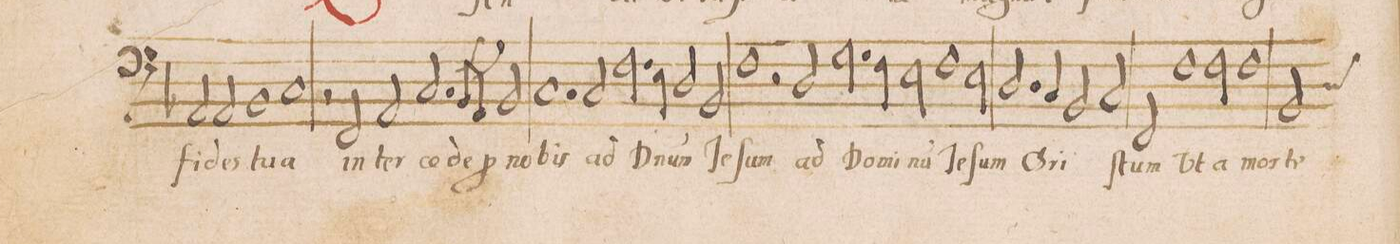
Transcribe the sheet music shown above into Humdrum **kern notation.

**kern	**text
*I"BASVS	*
*clefF4	*
*k[b-]	*
*met(c|)	*
*M2/1	*
2AA/	fi-
2AA/	-des
1BB-	tu-
=12	=12
1C	-a
2r	.
2FF/	in-
=13	=13
2AA/	-ter-
2.C/	-ce-
8BB-/	-de
8AA/	(pro)
2BB-/	no-
=14	=14
1.C	-bis
2C/	ad
=15	=15
2.F\	D(o-
4E\	-mi)-
2D/	-num
2BB-/	Je-
=16	=16
1F	-ſum
2r	.
2D/	ad
=17	=17
2.G\	Do-
4F\	-mi-
2E\	-nu(m)
[2F\	Je-
=18	=18
2F\]	.
2E\	-ſum
2.D/	Chri-
4C/	.
=19	=19
2BB-/	.
2C/	.
2FF/	-ſtum
[2F\	Vt
=20	=20
2F\]	.
2F\	a
1F	mor-
=21	=21
*custos:D	*
2BB-/	-te
*-	*-
